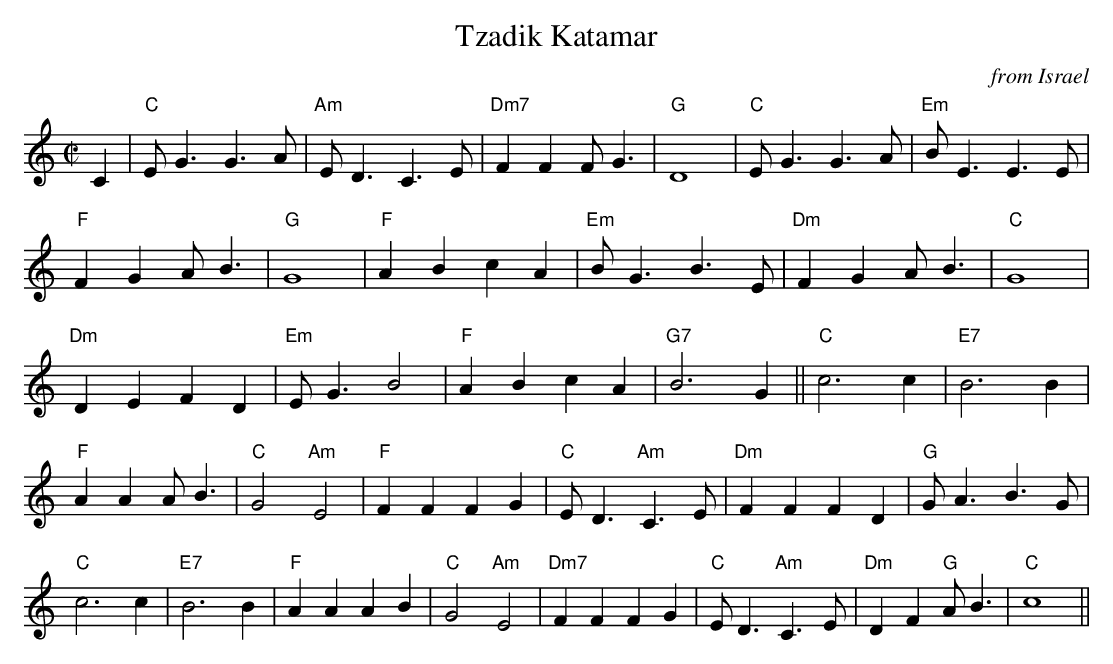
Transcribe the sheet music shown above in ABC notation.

X:1
T: Tzadik Katamar  % -----
C: from Israel
M: C|
L: 1/4
K: C
C | "C"E<GG>A | "Am"E<DC>E | "Dm7"FFF<G | "G"D4 | "C"E<GG>A | "Em"B<EE>E |
 "F"FGA<B | "G"G4 | "F"ABcA | "Em"B<GB>E | "Dm"FGA<B | "C"G4 |
 "Dm"DEFD | "Em"E<G B2 | "F"ABcA | "G7"B3 G || "C"c3 c | "E7"B3 B |
 "F"AAA<B | "C"G2 "Am"E2 | "F"FFFG | "C"E<D "Am"C>E | "Dm"FFFD | "G"G<A B>G |
 "C"c3 c | "E7"B3 B | "F"AAAB | "C"G2 "Am"E2 | "Dm7"FFFG | "C"E<D "Am"C>E |\
      "Dm"DF "G"A<B | "C"c4 ||
